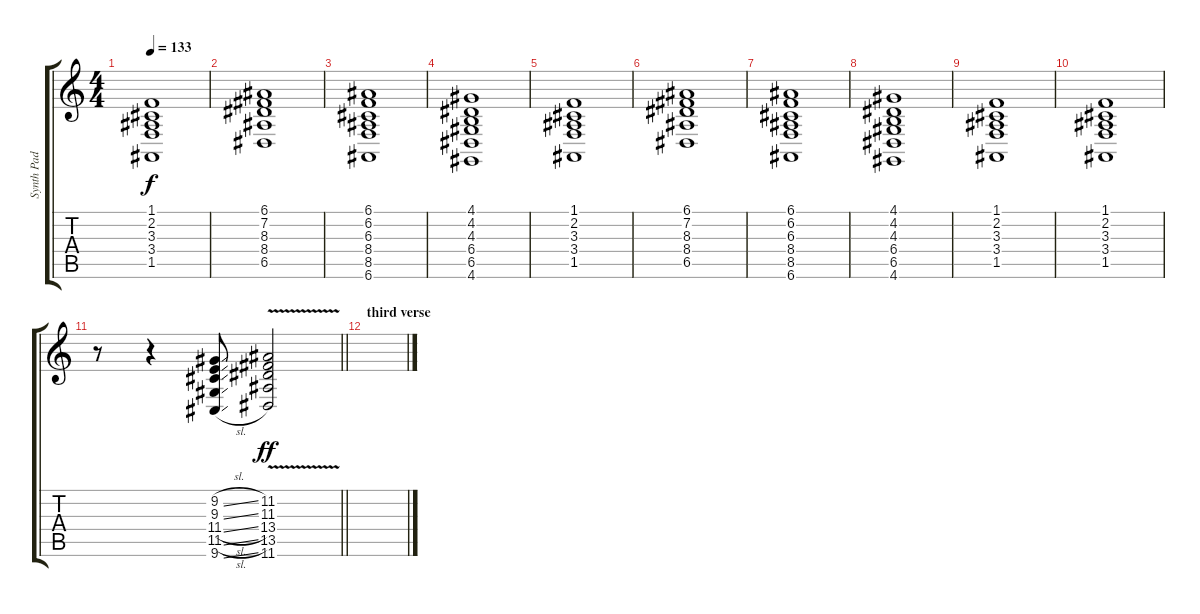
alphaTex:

\track ("Synth Pad" "Synth Pad") {instrument pad7halo}
\staff {score tabs}
\tuning (E4 B3 G3 D3 A2 E2) {hide}
\ts (4 4)
\tempo 133
\clef g2
\ks c
(1.1 2.2 3.3 3.4 1.5).1{dy f} |
(6.1 7.2 8.3 8.4 6.5).1 |
(6.1 6.2 6.3 8.4 8.5 6.6).1 |
(4.1 4.2 4.3 6.4 6.5 4.6).1 |
(1.1 2.2 3.3 3.4 1.5).1 |
(6.1 7.2 8.3 8.4 6.5).1 |
(6.1 6.2 6.3 8.4 8.5 6.6).1 |
(4.1 4.2 4.3 6.4 6.5 4.6).1 |
(1.1 2.2 3.3 3.4 1.5).1 |
(1.1 2.2 3.3 3.4 1.5).1 |
\barLineRight lightlight
r.8 r.4 (9.2{sl} 9.3{sl} 11.4{sl} 11.5{sl} 9.6{sl}).8 (11.2{v} 11.3 13.4 13.5 11.6).2{dy ff} |
\section ("" "third verse")
